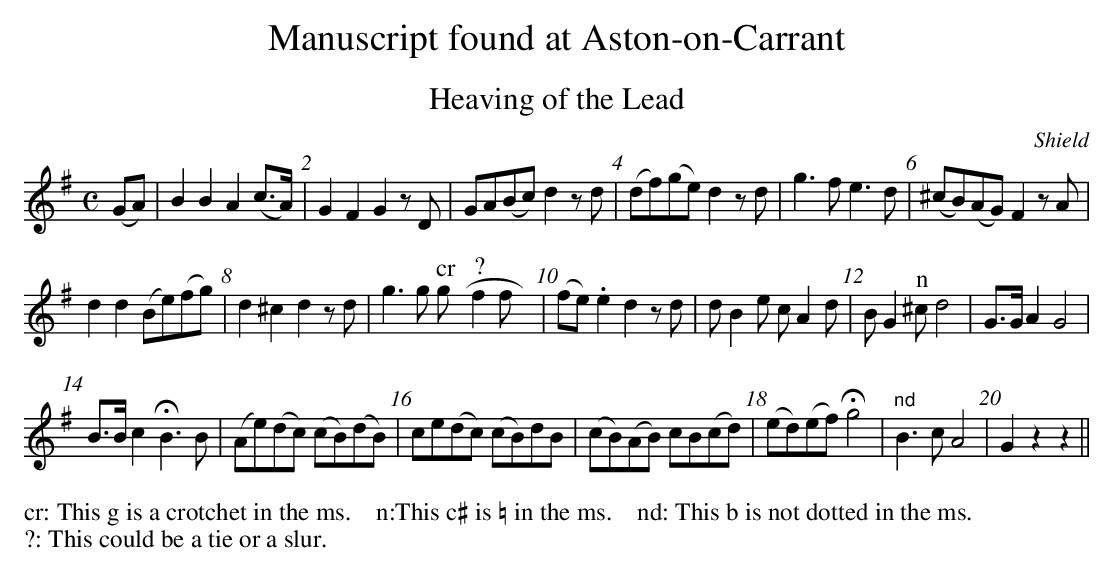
X:1
T:Heaving of the Lead
C:Shield
M:C
L:1/8
K:G
(GA) | B2 B2 A2 (c>A) | G2 F2 G2 z D | GA(Bc) d2 z d | (df)(ge) d2 z d |
 g3 f e3 d | (^cB)(AG) F2 z A |!
 d2 d2 (Be)(fg) | d2 ^c2 d2 z d |
g3 g "^cr"g (x/"^?"f2 fx//) | (fe) .e2 d2 z d | d B2 e c A2 d | B G2 "^n"^c d4 |
G>G A2 G4 |!
 B>B c2 HB3 B | (Ae)(dc) (cB)(dB) | ce(dc) (cB)dB |
(cB)(AB) cB(cd) |  (ed)(ef) Hg4 | "nd"B3 c A4 | G2 z2 z2 ||
